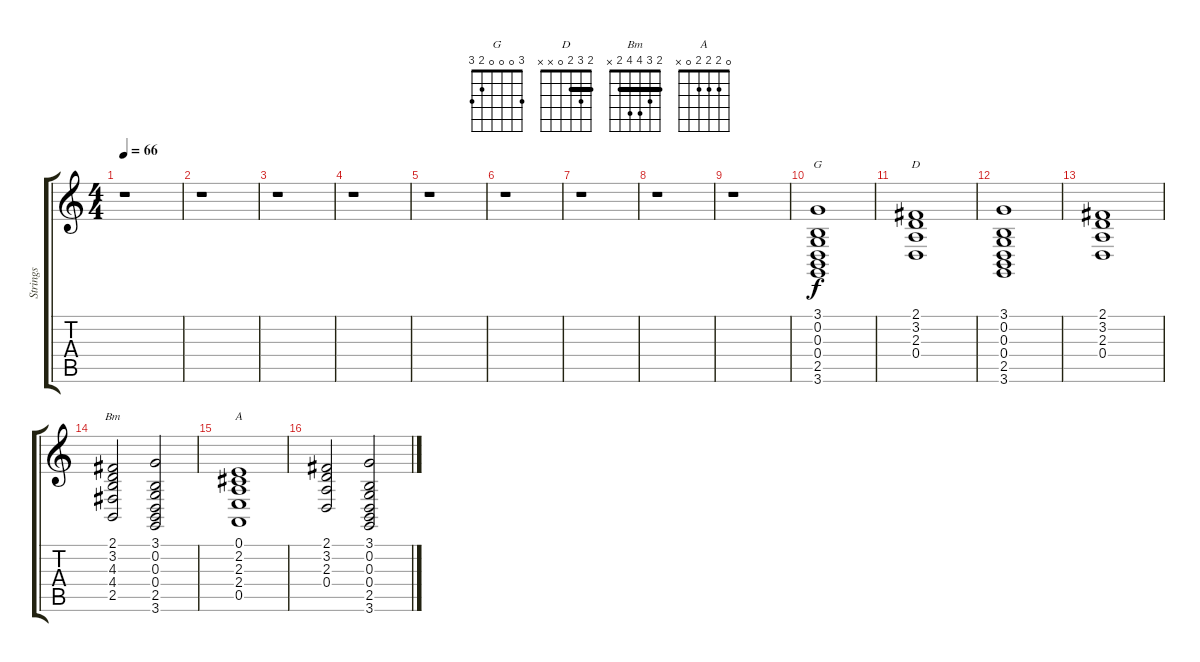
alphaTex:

\track ("Strings" "Strings") {instrument stringensemble1}
\staff {score tabs}
\tuning (E4 B3 G3 D3 A2 E2) {hide}
\chord ("G" 3 0 0 0 2 3)
\chord ("D" 2 3 2 0 x x) {barre 2}
\chord ("Bm" 2 3 4 4 2 x) {barre 2}
\chord ("A" 0 2 2 2 0 x)
\ts (4 4)
\tempo 66
\clef g2
\ks c
r.1{dy f instrument stringensemble1} |
r.1 |
r.1 |
r.1 |
r.1 |
r.1 |
r.1 |
r.1 |
r.1 |
(3.1 0.2 0.3 0.4 2.5 3.6).1{ch "G"} |
(2.1 3.2 2.3 0.4).1{ch "D"} |
(3.1 0.2 0.3 0.4 2.5 3.6).1 |
(2.1 3.2 2.3 0.4).1 |
(2.1 3.2 4.3 4.4 2.5).2{ch "Bm"} (3.1 0.2 0.3 0.4 2.5 3.6).2 |
(0.1 2.2 2.3 2.4 0.5).1{ch "A"} |
(2.1 3.2 2.3 0.4).2 (3.1 0.2 0.3 0.4 2.5 3.6).2
